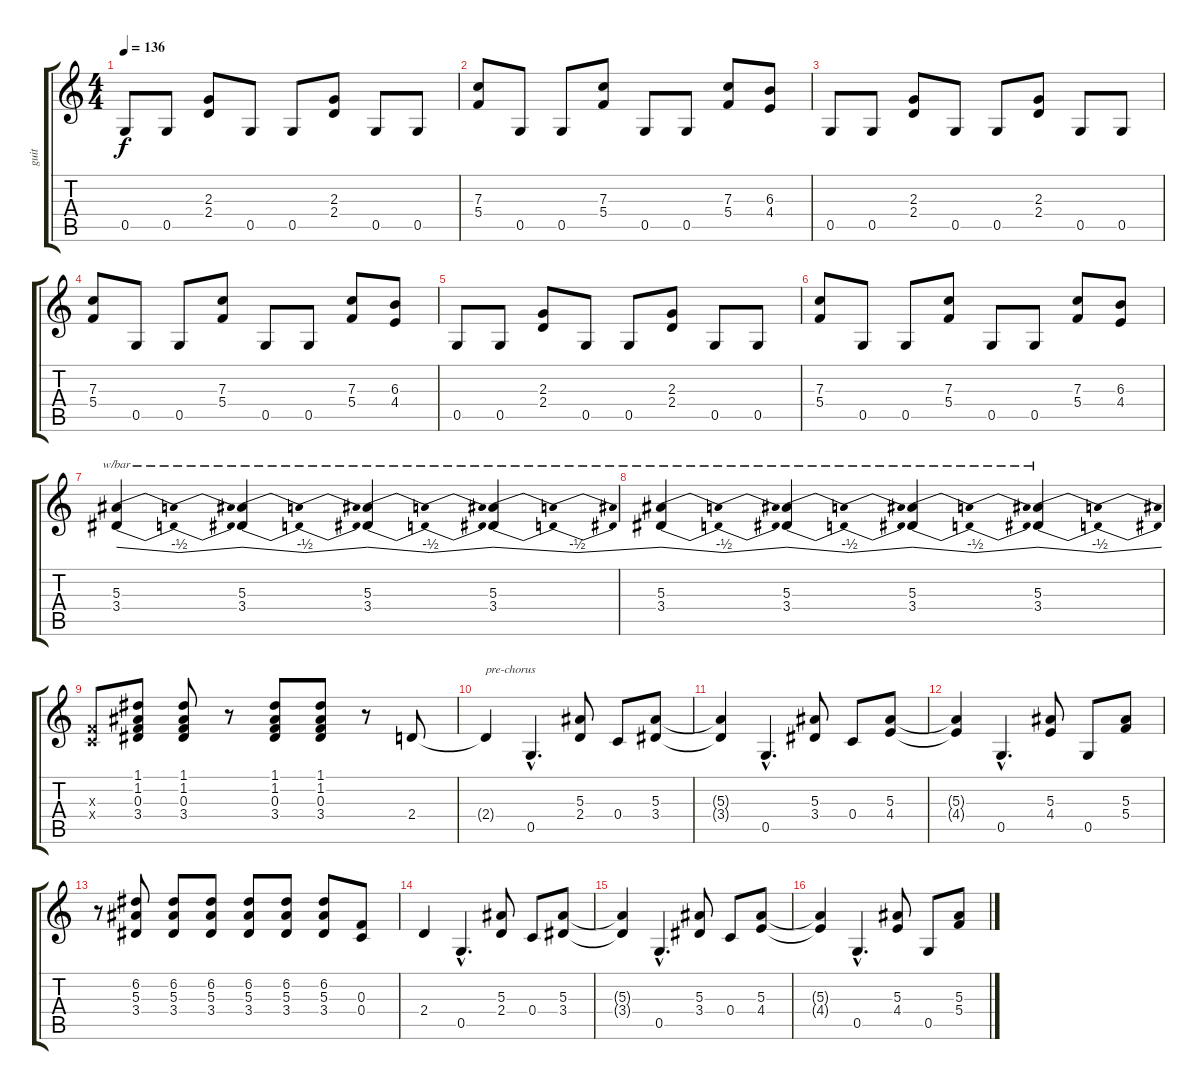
\track ("guit " "guit ") {instrument distortionguitar}
\staff {score tabs}
\tuning (D4 A3 F3 C3 G2 D2) {hide}
\ts (4 4)
\tempo 136
\clef g2
\ks c
0.5.8{dy f} 0.5.8 (2.3 2.4).8 0.5.8 0.5.8 (2.3 2.4).8 0.5.8 0.5.8 |
(7.3 5.4).8 0.5.8 0.5.8 (7.3 5.4).8 0.5.8 0.5.8 (7.3 5.4).8 (6.3 4.4).8 |
0.5.8 0.5.8 (2.3 2.4).8 0.5.8 0.5.8 (2.3 2.4).8 0.5.8 0.5.8 |
(7.3 5.4).8 0.5.8 0.5.8 (7.3 5.4).8 0.5.8 0.5.8 (7.3 5.4).8 (6.3 4.4).8 |
0.5.8 0.5.8 (2.3 2.4).8 0.5.8 0.5.8 (2.3 2.4).8 0.5.8 0.5.8 |
(7.3 5.4).8 0.5.8 0.5.8 (7.3 5.4).8 0.5.8 0.5.8 (7.3 5.4).8 (6.3 4.4).8 |
(5.3 3.4).4{tbe (dip default 0 0 30 -2 60 0)} (5.3 3.4).4{tbe (dip default 0 0 30 -2 60 0)} (5.3 3.4).4{tbe (dip default 0 0 30 -2 60 0)} (5.3 3.4).4{tbe (dip default 0 0 30 -2 60 0)} |
(5.3 3.4).4{tbe (dip default 0 0 30 -2 60 0)} (5.3 3.4).4{tbe (dip default 0 0 30 -2 60 0)} (5.3 3.4).4{tbe (dip default 0 0 30 -2 60 0)} (5.3 3.4).4{tbe (dip default 0 0 30 -2 60 0)} |
(0.3{x} 0.4{x}).8 (1.1 1.2 0.3 3.4).8 (1.1 1.2 0.3 3.4).8 r.8 (1.1 1.2 0.3 3.4).8 (1.1 1.2 0.3 3.4).8 r.8 2.4.8 |
2.4{t}.4{txt "pre-chorus"} 0.5{hac}.4{d} (5.3 2.4).8 0.4.8 (5.3 3.4).8 |
(5.3{t} 3.4{t}).4 0.5{hac}.4{d} (5.3 3.4).8 0.4.8 (5.3 4.4).8 |
(5.3{t} 4.4{t}).4 0.5{hac}.4{d} (5.3 4.4).8 0.5.8 (5.3 5.4).8 |
r.8 (6.2 5.3 3.4).8 (6.2 5.3 3.4).8 (6.2 5.3 3.4).8 (6.2 5.3 3.4).8 (6.2 5.3 3.4).8 (6.2 5.3 3.4).8 (0.3 0.4).8 |
2.4.4 0.5{hac}.4{d} (5.3 2.4).8 0.4.8 (5.3 3.4).8 |
(5.3{t} 3.4{t}).4 0.5{hac}.4{d} (5.3 3.4).8 0.4.8 (5.3 4.4).8 |
(5.3{t} 4.4{t}).4 0.5{hac}.4{d} (5.3 4.4).8 0.5.8 (5.3 5.4).8
